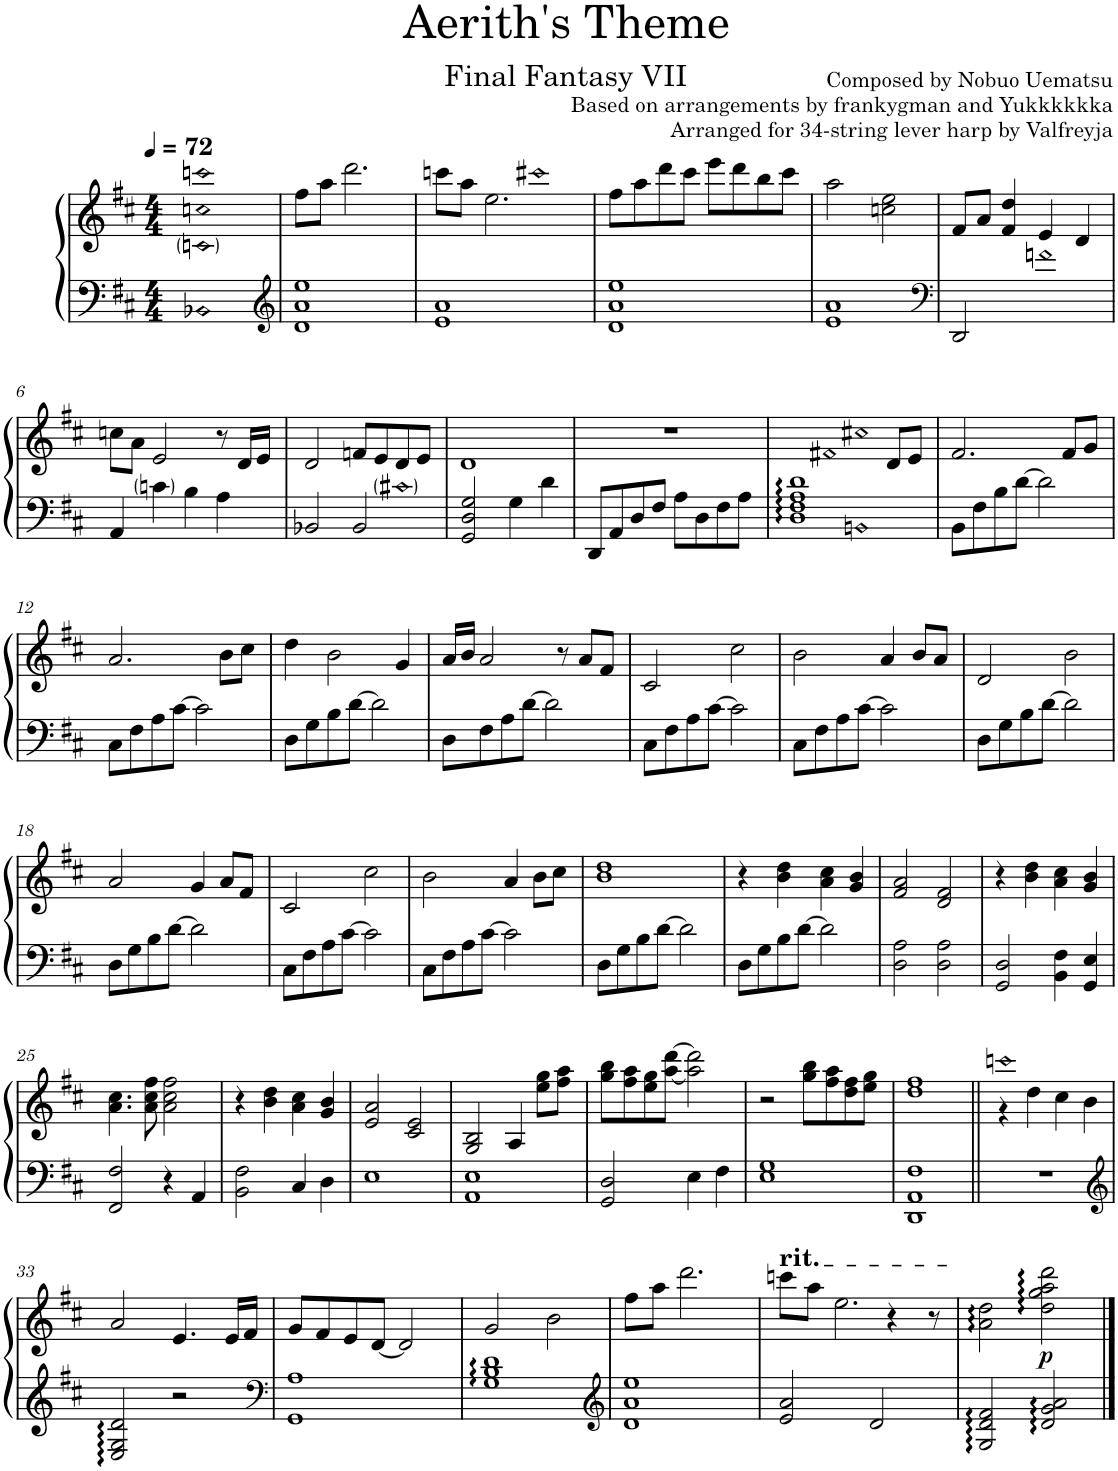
**kern	**kern	**dynam
*part1	*part1	*part1
*staff2	*staff1	*staff1/2
*I"Harp	*	*
*I'Hrp.	*	*
*clefF4	*clefG2	*
*k[f#c#]	*k[f#c#]	*
*M4/4	*M4/4	*
*MM72	*MM72	*
=	=	=
!LO:N:head=diamond	!LO:N:n=1:head=diamond	!
!	!LO:N:n=2:head=diamond	!
!	!LO:N:n=3:head=diamond	!
1BB-X	1cn 1ccn 1cccn	.
=1	=1	=1
*clefG2	*	*
1d 1a 1ee	8ff#\L	.
.	8aa\J	.
.	2.ddd\	.
=2	=2	=2
1e 1a	8cccn\L	.
.	8aa\J	.
!	!LO:N:head=open	!
.	4.ee\	.
!	!LO:N:head=open	!
.	4ccc#X	.
.	8ryy	.
=3	=3	=3
1d 1a 1ee	8ff#\L	.
.	8aa\	.
.	8ddd\	.
.	8ccc#\J	.
.	8eee\L	.
.	8ddd\	.
.	8bb\	.
.	8ccc#\J	.
=4	=4	=4
1e 1a	2aa\	.
.	2ccn\ 2ee\	.
=5	=5	=5
*clefF4	*	*
2DD/	8f#/L	.
.	8a/J	.
.	4f#/ 4dd/	.
!LO:N:head=diamond	!	!
2fn	4e/	.
.	4d/	.
!!LO:LB:g=z
=6	=6	=6
4AA/	8ccn\L	.
.	8a\J	.
4cn\	2e/	.
4B\	.	.
4A\	8r	.
.	16d/LL	.
.	16e/JJ	.
=7	=7	=7
2BB-X/	2d/	.
!LO:N:head=open	!	!
4BB-/	8fn/L	.
.	8e/	.
!LO:N:head=open	!	!
4c#X	8d/	.
.	8e/J	.
=8	=8	=8
2GG/ 2D/ 2G/	1d	.
4G\	.	.
4d\	.	.
=9	=9	=9
8DD/L	1r	.
8AA/	.	.
8D/	.	.
8F#/J	.	.
8A\L	.	.
8D\	.	.
8F#\	.	.
8A\J	.	.
=10	=10	=10
!LO:N:n=1:head=open	!	!
!LO:N:n=2:head=open	!	!
!LO:N:n=3:head=open	!	!
!LO:N:n=4:head=open	!	!
2D:: 2F#:: 2A:: 2d::	4ryy	.
!	!LO:N:head=open	!
.	4f#X	.
!LO:N:head=diamond	!LO:N:head=open	!
2BBn	4cc#X	.
.	8d/L	.
.	8e/J	.
=11	=11	=11
8BB\L	2.f#/	.
8F#\	.	.
8B\	.	.
[8d\J	.	.
2d\]	.	.
.	8f#/L	.
.	8g/J	.
!!LO:LB:g=z
=12	=12	=12
8C#\L	2.a/	.
8F#\	.	.
8A\	.	.
[8c#\J	.	.
2c#\]	.	.
.	8b\L	.
.	8cc#\J	.
=13	=13	=13
8D\L	4dd\	.
8G\	.	.
8B\	2b\	.
[8d\J	.	.
2d\]	.	.
.	4g/	.
=14	=14	=14
8D\L	16a/LL	.
.	16b/JJ	.
8F#\	2a/	.
8A\	.	.
[8d\J	.	.
2d\]	.	.
.	8r	.
.	8a/L	.
.	8f#/J	.
=15	=15	=15
8C#\L	2c#/	.
8F#\	.	.
8A\	.	.
[8c#\J	.	.
2c#\]	2cc#\	.
=16	=16	=16
8C#\L	2b\	.
8F#\	.	.
8A\	.	.
[8c#\J	.	.
2c#\]	4a/	.
.	8b/L	.
.	8a/J	.
=17	=17	=17
8D\L	2d/	.
8G\	.	.
8B\	.	.
[8d\J	.	.
2d\]	2b\	.
!!LO:LB:g=z
=18	=18	=18
8D\L	2a/	.
8G\	.	.
8B\	.	.
[8d\J	.	.
2d\]	4g/	.
.	8a/L	.
.	8f#/J	.
=19	=19	=19
8C#\L	2c#/	.
8F#\	.	.
8A\	.	.
[8c#\J	.	.
2c#\]	2cc#\	.
=20	=20	=20
8C#\L	2b\	.
8F#\	.	.
8A\	.	.
[8c#\J	.	.
2c#\]	4a/	.
.	8b\L	.
.	8cc#\J	.
=21	=21	=21
8D\L	1b 1dd	.
8G\	.	.
8B\	.	.
[8d\J	.	.
2d\]	.	.
=22	=22	=22
8D\L	4r	.
8G\	.	.
8B\	4b\ 4dd\	.
[8d\J	.	.
2d\]	4a\ 4cc#\	.
.	4g/ 4b/	.
=23	=23	=23
2D\ 2A\	2f#/ 2a/	.
2D\ 2A\	2d/ 2f#/	.
=24	=24	=24
2GG/ 2D/	4r	.
.	4b\ 4dd\	.
4BB\ 4F#\	4a\ 4cc#\	.
4GG/ 4E/	4g/ 4b/	.
!!LO:LB:g=z
=25	=25	=25
2FF#/ 2F#/	4.a\ 4.cc#\	.
.	8a\ 8cc#\ 8ff#\	.
4r	2a\ 2cc#\ 2ff#\	.
4AA/	.	.
=26	=26	=26
2BB\ 2F#\	4r	.
.	4b\ 4dd\	.
4C#/	4a\ 4cc#\	.
4D\	4g/ 4b/	.
=27	=27	=27
1E	2e/ 2a/	.
.	2c#/ 2e/	.
=28	=28	=28
1AA 1E	2G/ 2B/	.
.	4A/	.
.	8ee\ 8gg\L	.
.	8ff#\ 8aa\J	.
=29	=29	=29
2GG/ 2D/	8gg\ 8bb\L	.
.	8ff#\ 8aa\	.
.	8ee\ 8gg\	.
.	[8aa\ [8ddd\J	.
4E\	2aa\] 2ddd\]	.
4F#\	.	.
=30	=30	=30
1E 1G	2r	.
.	8gg\ 8bb\L	.
.	8ff#\ 8aa\	.
.	8dd\ 8ff#\	.
.	8ee\ 8gg\J	.
=31	=31	=31
1DD 1AA 1F#	1dd 1ff#	.
=32||	=32||	=32||
!	!LO:N:head=open	!
*	*^	*
1r	4cccn	4r	.
.	4dd\	4ryy	.
.	4cc#\	2ryy	.
.	4b\	.	.
*	*v	*v	*
!!LO:LB:g=z
=33	=33	=33
*clefG2	*	*
2E/:: 2G/:: 2d/::	2a/	.
2r	4.e/	.
.	16e/LL	.
.	16f#/JJ	.
=34	=34	=34
*clefF4	*	*
1GG 1A	8g/L	.
.	8f#/	.
.	8e/	.
.	[8d/J	.
.	2d/]	.
=35	=35	=35
1G:: 1B:: 1d::	2g/	.
.	2b\	.
=36	=36	=36
*clefG2	*	*
1d 1a 1ee	8ff#\L	.
.	8aa\J	.
.	2.ddd\	.
=37	=37	=37
!	!LO:TX:a:t=rit.	!
2e/ 2a/	8cccn\L	.
.	8aa\J	.
!	!LO:N:head=open	!
.	4.ee\	.
2d/	.	.
.	4r	.
.	8r	.
=38	=38	=38
2G/: 2d/: 2f#/:	2a\:: 2dd\::	.
!	!	!LO:DY:b
2d/: 2g/: 2a/:	2dd\:: 2gg\:: 2aa\:: 2ddd\::	p
==	==	==
*-	*-	*-
